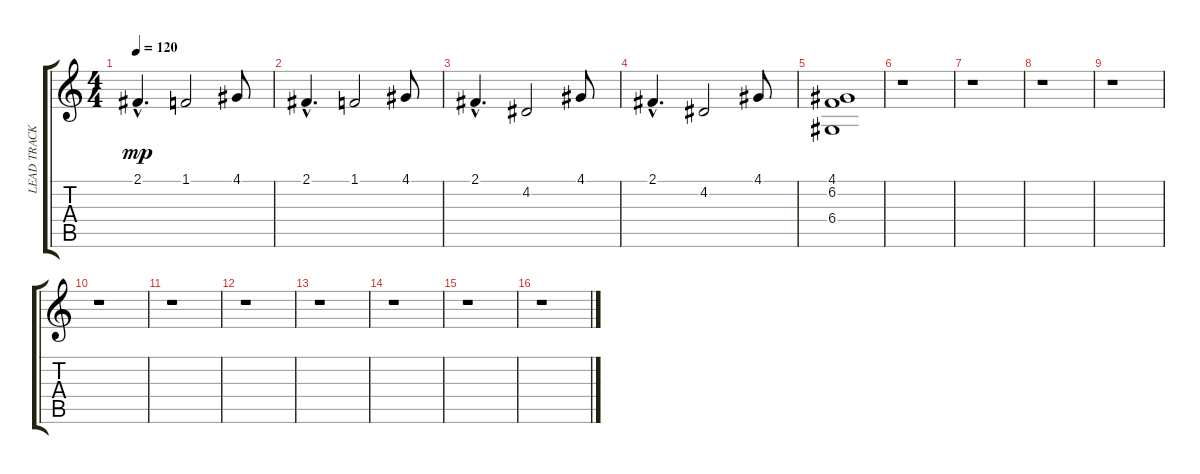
\track ("LEAD TRACK          " "LEAD TRACK") {instrument synthbrass1}
\staff {score tabs}
\tuning (E4 B3 G3 D3 A2 E2) {hide}
\ts (4 4)
\tempo 120
\clef g2
\ks c
2.1{hac}.4{d dy mp} 1.1.2 4.1.8 |
2.1{hac}.4{d} 1.1.2 4.1.8 |
2.1{hac}.4{d} 4.2.2 4.1.8 |
2.1{hac}.4{d} 4.2.2 4.1.8 |
(4.1 6.2 6.4).1 |
r.1 |
r.1 |
r.1 |
r.1 |
r.1 |
r.1 |
r.1 |
r.1 |
r.1 |
r.1 |
r.1
